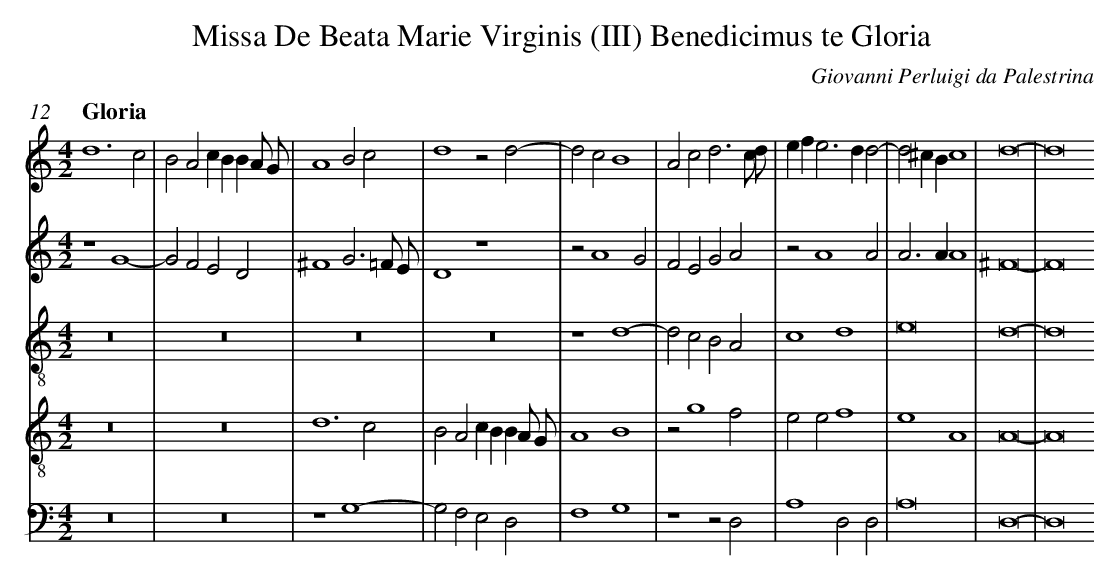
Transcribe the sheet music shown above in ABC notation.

X:1
T: Missa De Beata Marie Virginis (III) Benedicimus te Gloria
C: Giovanni Perluigi da Palestrina
L: 1/4
M: 4/2
Q: "Gloria"
V: 1 clef=treble
V: 2 clef=treble
V: 3 clef=treble-8
V: 4 clef=treble-8
V: 5 clef=bass
K: C
[V:1] d6c2 |
[V:2] z4G4- |
[V:3] z8 |
[V:4] z8 |
[V:5] z8 |
[V:1] B2A2cBBA/ G/ |
[V:2] G2F2E2D2 |
[V:3] z8 |
[V:4] z8 |
[V:5] z8 |
[V:1] A4B2c2 |
[V:2] ^F4G3=F/ E/ |
[V:3] z8 |
[V:4] d6c2 |
[V:5] z4G,4- |
[V:1] d4z2d2- |
[V:2] D4z4 |
[V:3] z8 |
[V:4] B2A2cBBA/ G/ |
[V:5] G,2F,2E,2D,2 |
[V:1] d2c2B4 |
[V:2] z2A4G2 |
[V:3] z4d4- |
[V:4] A4B4 |
[V:5] F,4G,4 |
[V:1] A2c2d3c/ d/ |
[V:2] F2E2G2A2 |
[V:3] d2c2B2A2 |
[V:4] z2g4f2 |
[V:5] z4z2D,2 |
[V:1] ef2<e2dd2- |
[V:2] z2A4A2 |
[V:3] c4d4 |
[V:4] e2e2f4 |
[V:5] A,4D,2D,2 |
[V:1] d2^cBc4 |
[V:2] A2>A2A4 |
[V:3] e8 |
[V:4] e4A4 |
[V:5] A,8 |
[V:1] d8- |
[V:2] ^F8- |
[V:3] d8- |
[V:4] A8- |
[V:5] D,8- |
[V:1] d8
[V:2] F8
[V:3] d8
[V:4] A8
[V:5] D,8
